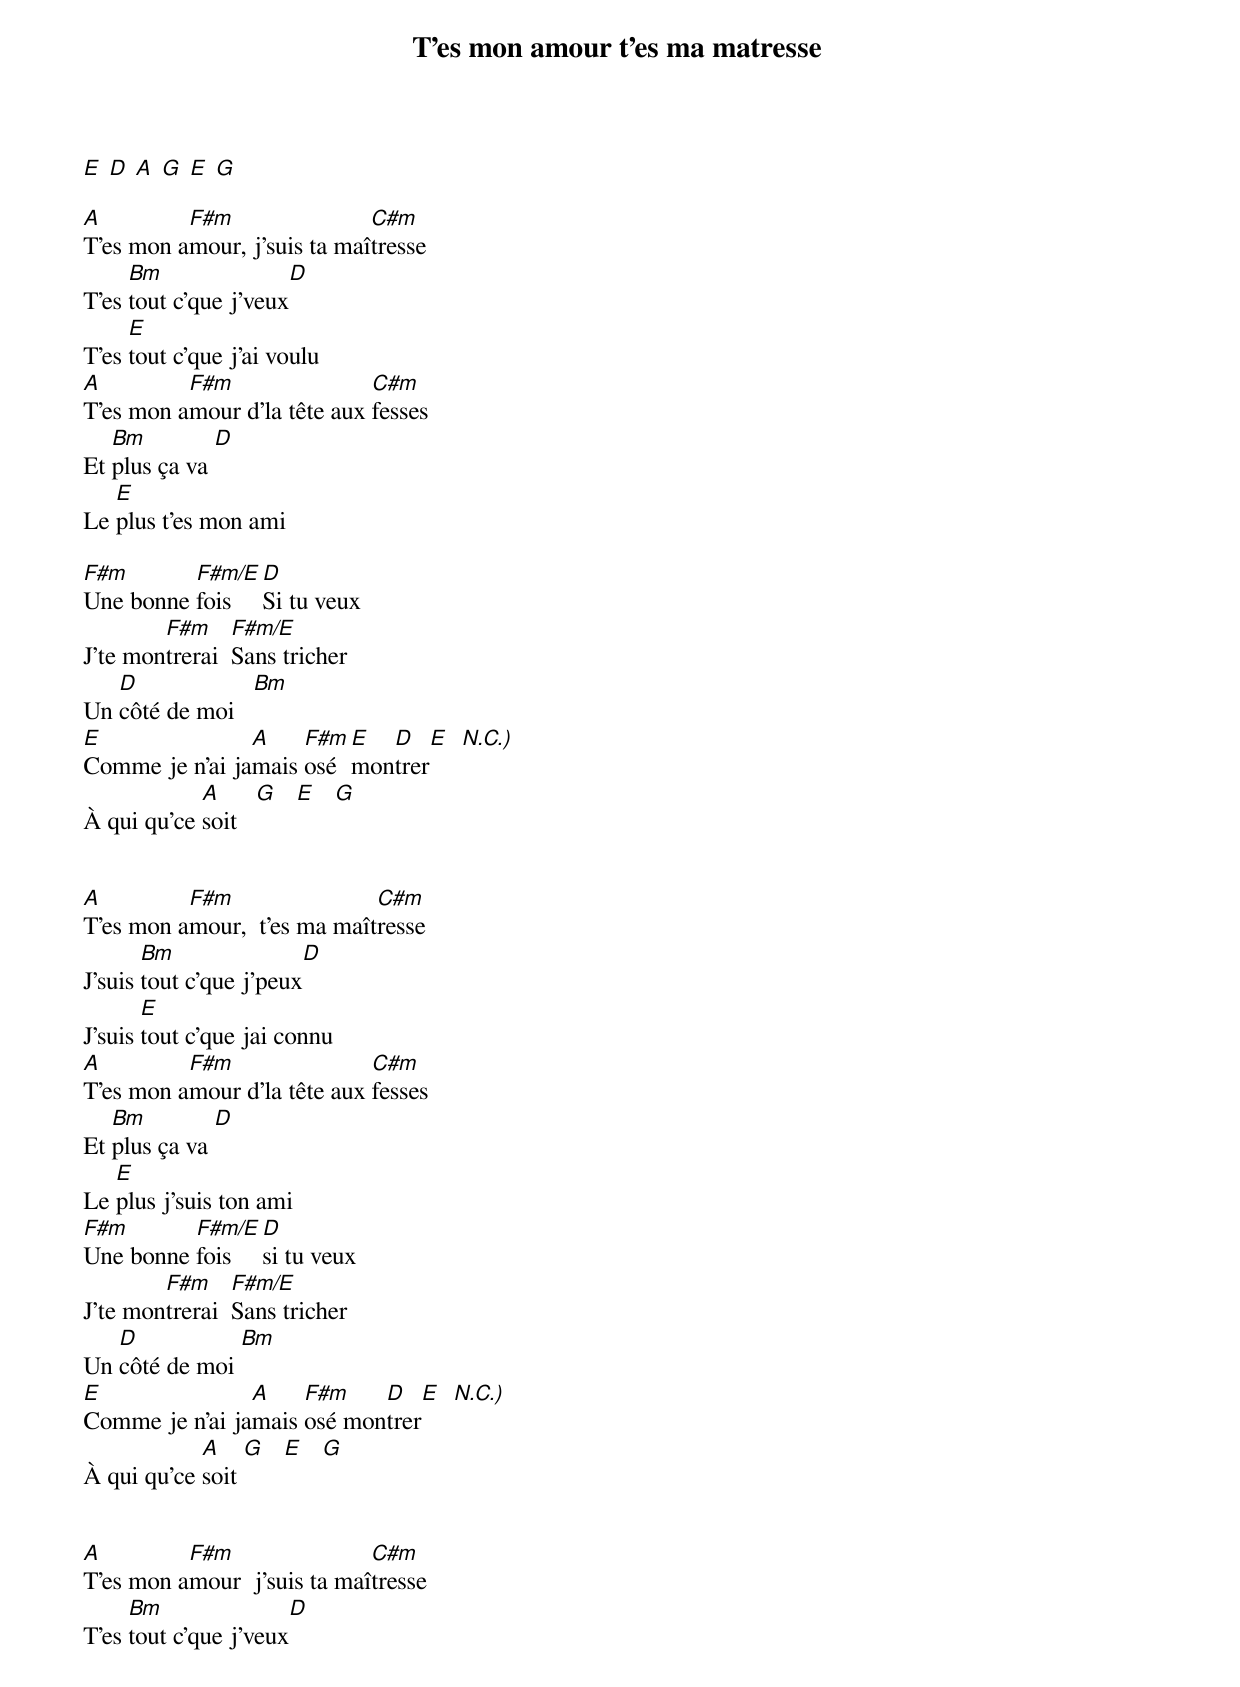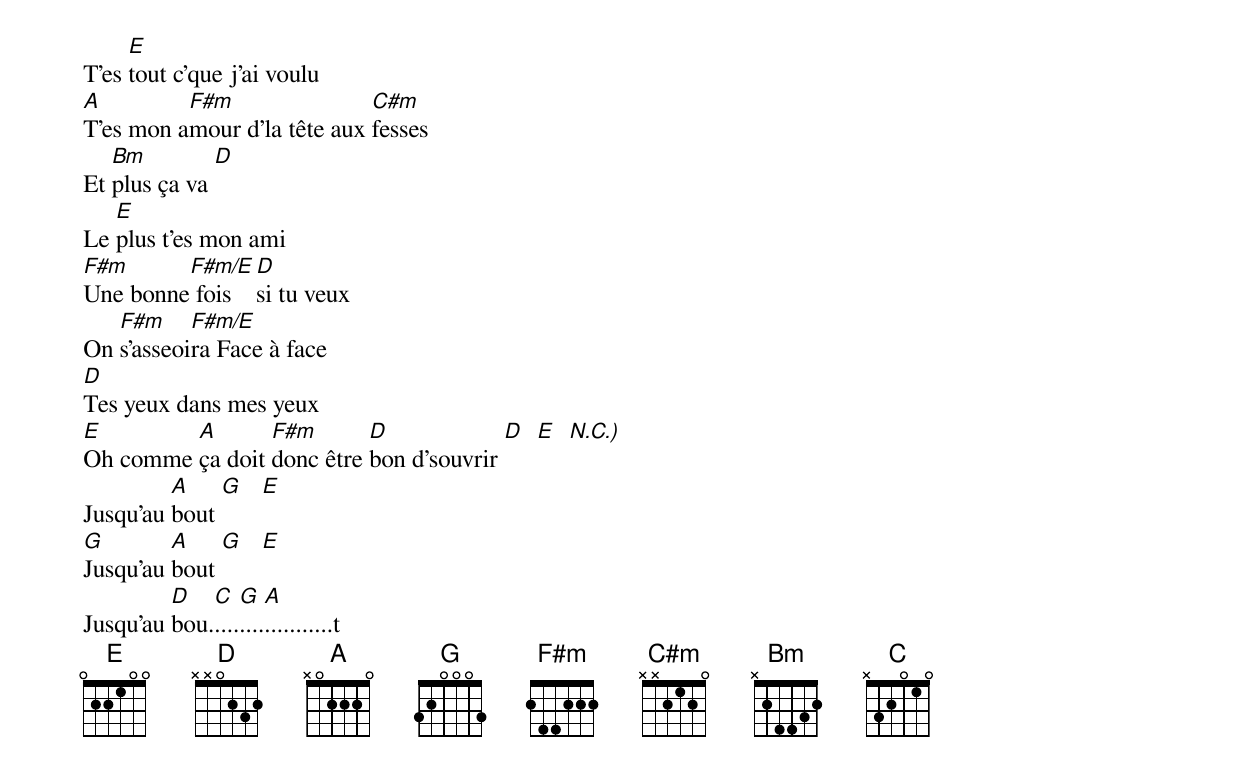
{t:T'es mon amour t'es ma matresse}
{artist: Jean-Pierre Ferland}

[E] [D] [A] [G] [E] [G]

[A]T'es mon a[F#m]mour, j'suis ta maî[C#m]tresse
T'es [Bm]tout c'que j'veux[D]
T'es [E]tout c'que j'ai voulu
[A]T'es mon a[F#m]mour d'la tête aux [C#m]fesses
Et [Bm]plus ça va [D]
Le [E]plus t'es mon ami

[F#m]Une bonne [F#m/E]fois  [D]Si tu veux
J'te mon[F#m]trerai  [F#m/E]Sans tricher
Un [D]côté de moi   [Bm]
[E]Comme je n'ai ja[A]mais [F#m]osé [E]mon[D]trer[E]  [N.C.)]
À qui qu'ce [A]soit   [G]   [E]   [G]


[A]T'es mon a[F#m]mour,  t'es ma maît[C#m]resse
J'suis [Bm]tout c'que j'peux[D]
J'suis [E]tout c'que jai connu
[A]T'es mon a[F#m]mour d'la tête aux [C#m]fesses
Et [Bm]plus ça va [D]
Le [E]plus j'suis ton ami
[F#m]Une bonne [F#m/E]fois  [D]si tu veux
J'te mon[F#m]trerai  [F#m/E]Sans tricher
Un [D]côté de moi [Bm]
[E]Comme je n'ai ja[A]mais [F#m]osé mon[D]trer[E]  [N.C.)]
À qui qu'ce [A]soit [G]   [E]   [G]


[A]T'es mon a[F#m]mour  j'suis ta maî[C#m]tresse
T'es [Bm]tout c'que j'veux[D]
T'es [E]tout c'que j'ai voulu
[A]T'es mon a[F#m]mour d'la tête aux [C#m]fesses
Et [Bm]plus ça va [D]
Le [E]plus t'es mon ami
[F#m]Une bonne[F#m/E] fois [D]si tu veux
On [F#m]s'asseoi[F#m/E]ra Face à face
[D]Tes yeux dans mes yeux
[E]Oh comme [A]ça doit [F#m]donc être [D]bon d'souvrir [D]  [E]  [N.C.)]
Jusqu'au [A]bout [G]   [E]
[G]Jusqu'au [A]bout [G]   [E]
Jusqu'au [D]bou.[C]....[G]....[A]...........t
